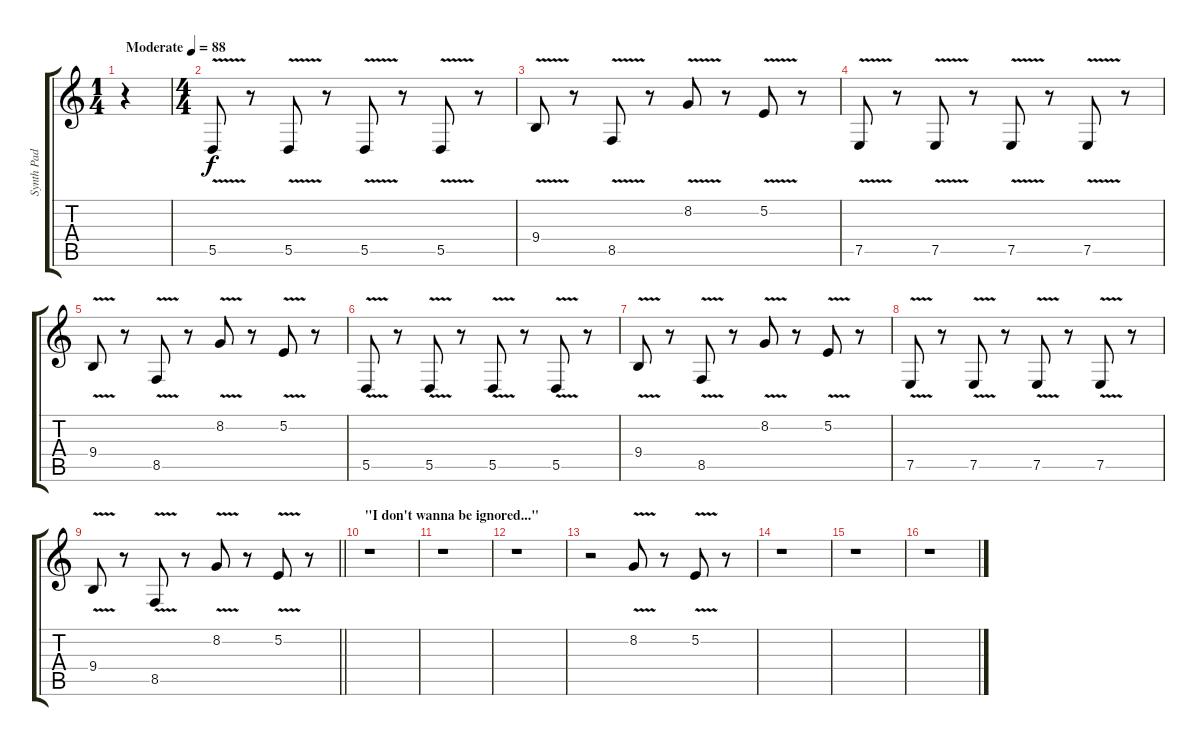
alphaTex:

\track ("Synth Pad" "Synth Pad") {instrument bagpipe}
\staff {score tabs}
\tuning (E4 B3 G3 D3 A2 E2) {hide}
\ts (1 4)
\tempo (88 "Moderate")
\clef g2
\ks c
r.4{dy f instrument bagpipe} |
\ts (4 4)
5.5{v}.8{instrument baritonesax} r.8 5.5{v}.8 r.8 5.5{v}.8 r.8 5.5{v}.8 r.8 |
9.4{v}.8{instrument bagpipe} r.8 8.5{v}.8 r.8 8.2{v}.8 r.8 5.2{v}.8 r.8 |
7.5{v}.8{instrument baritonesax} r.8 7.5{v}.8 r.8 7.5{v}.8 r.8 7.5{v}.8 r.8 |
9.4{v}.8{instrument bagpipe} r.8 8.5{v}.8 r.8 8.2{v}.8 r.8 5.2{v}.8 r.8 |
5.5{v}.8{instrument baritonesax} r.8 5.5{v}.8 r.8 5.5{v}.8 r.8 5.5{v}.8 r.8 |
9.4{v}.8{instrument bagpipe} r.8 8.5{v}.8 r.8 8.2{v}.8 r.8 5.2{v}.8 r.8 |
7.5{v}.8{instrument baritonesax} r.8 7.5{v}.8 r.8 7.5{v}.8 r.8 7.5{v}.8 r.8 |
\barLineRight lightlight
9.4{v}.8{instrument bagpipe} r.8 8.5{v}.8 r.8 8.2{v}.8 r.8 5.2{v}.8 r.8 |
\section ("" "\"I don't wanna be ignored...\"")
r.1 |
r.1 |
r.1 |
r.2 8.2{v}.8 r.8 5.2{v}.8 r.8 |
r.1 |
r.1 |
r.1
